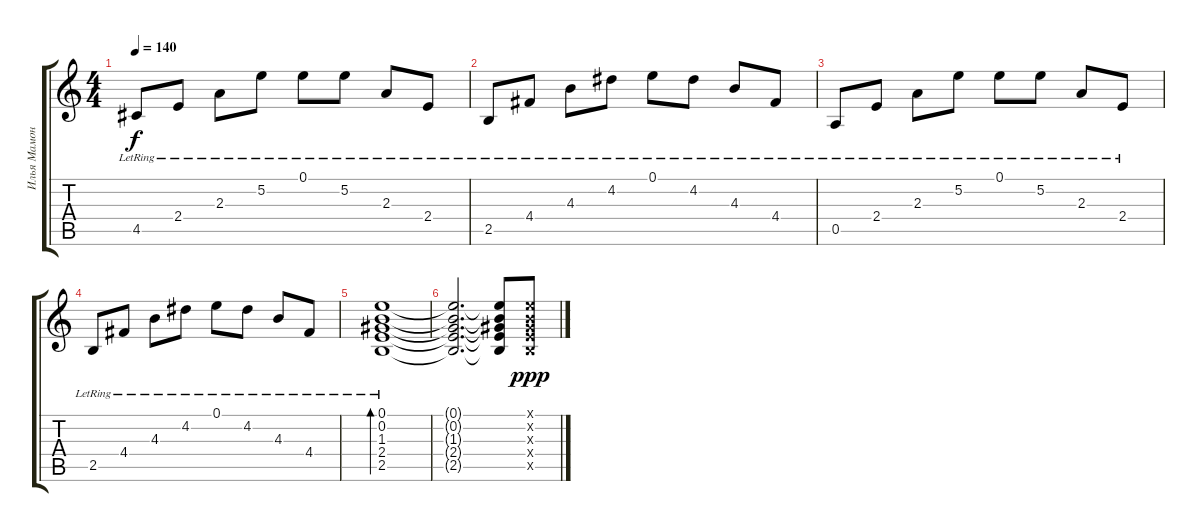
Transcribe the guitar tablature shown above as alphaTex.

\track ("Илья Мамонтов" "Илья Мамон") {instrument acousticguitarsteel}
\staff {score tabs}
\tuning (E4 B3 G3 D3 A2 E2) {hide}
\ts (4 4)
\tempo 140
\clef g2
\ks c
4.5{lr}.8{dy f} 2.4{lr}.8 2.3{lr}.8 5.2{lr}.8 0.1{lr}.8 5.2{lr}.8 2.3{lr}.8 2.4{lr}.8 |
2.5{lr}.8 4.4{lr}.8 4.3{lr}.8 4.2{lr}.8 0.1{lr}.8 4.2{lr}.8 4.3{lr}.8 4.4{lr}.8 |
0.5{lr}.8 2.4{lr}.8 2.3{lr}.8 5.2{lr}.8 0.1{lr}.8 5.2{lr}.8 2.3{lr}.8 2.4{lr}.8 |
2.5{lr}.8 4.4{lr}.8 4.3{lr}.8 4.2{lr}.8 0.1{lr}.8 4.2{lr}.8 4.3{lr}.8 4.4{lr}.8 |
(0.1{lr} 0.2{lr} 1.3{lr} 2.4{lr} 2.5{lr}).1{bd 120} |
(0.1{t} 0.2{t} 1.3{t} 2.4{t} 2.5{t}).2{d} (0.1{t} 0.2{t} 1.3{t} 2.4{t} 2.5{t}).8 (0.1{x} 0.2{x} 1.3{x} 2.4{x} 2.5{x}).8{dy ppp}
